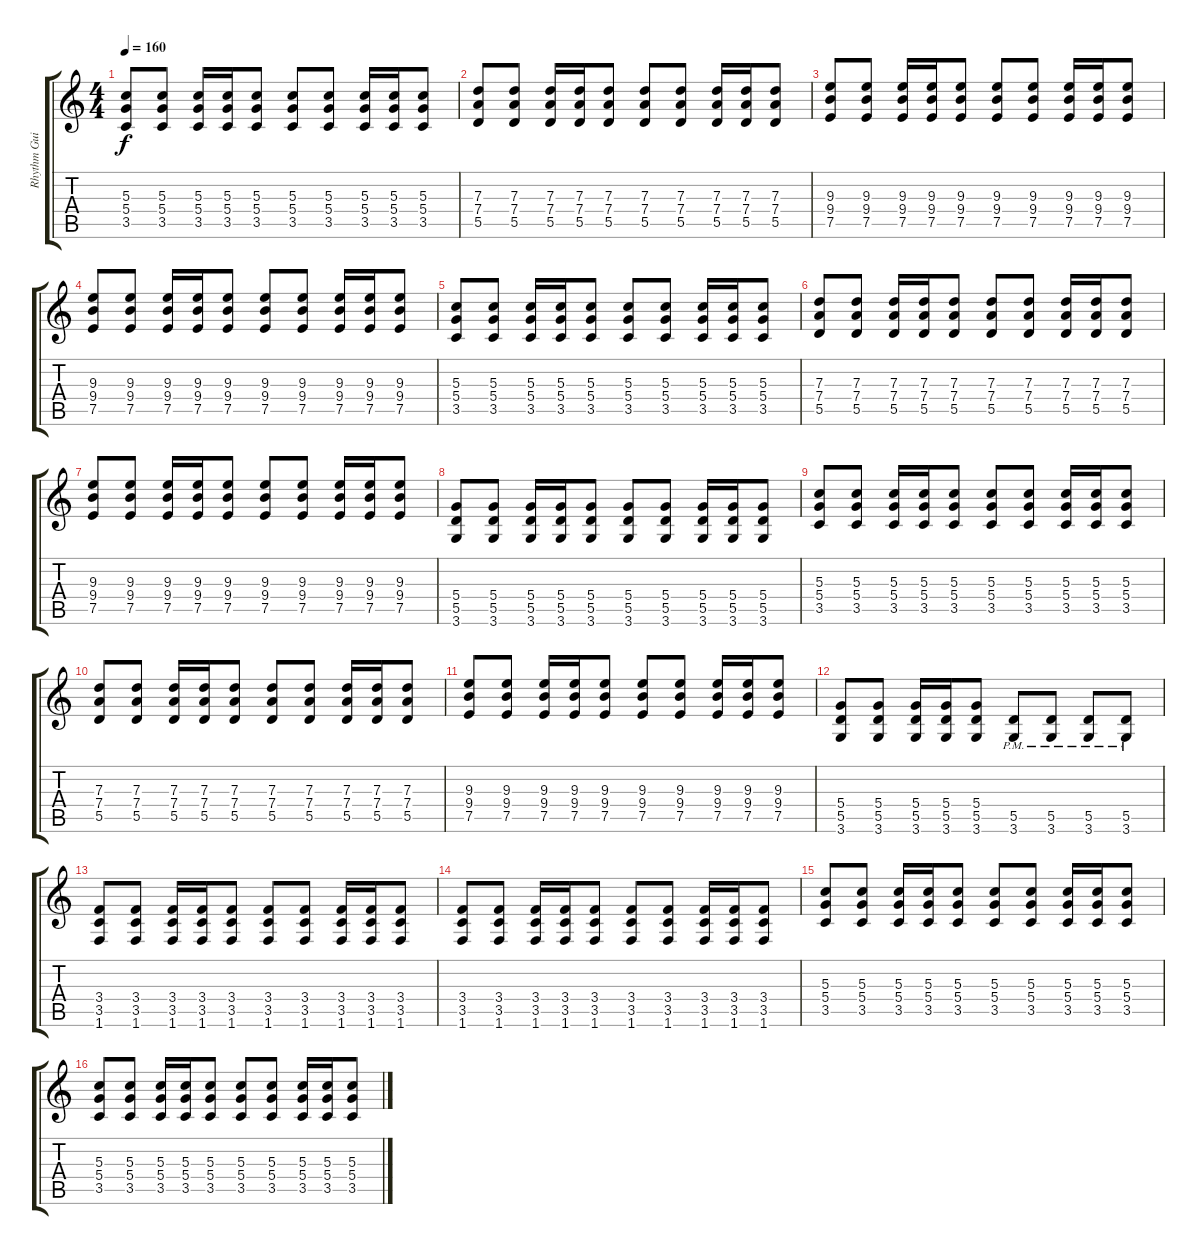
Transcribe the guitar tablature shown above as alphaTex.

\track ("Rhythm Guitar 1" "Rhythm Gui") {instrument distortionguitar}
\staff {score tabs}
\tuning (E4 B3 G3 D3 A2 E2) {hide}
\ts (4 4)
\tempo 160
\clef g2
\ks c
(5.3 5.4 3.5).8{dy f} (5.3 5.4 3.5).8 (5.3 5.4 3.5).16 (5.3 5.4 3.5).16 (5.3 5.4 3.5).8 (5.3 5.4 3.5).8 (5.3 5.4 3.5).8 (5.3 5.4 3.5).16 (5.3 5.4 3.5).16 (5.3 5.4 3.5).8 |
(7.3 7.4 5.5).8 (7.3 7.4 5.5).8 (7.3 7.4 5.5).16 (7.3 7.4 5.5).16 (7.3 7.4 5.5).8 (7.3 7.4 5.5).8 (7.3 7.4 5.5).8 (7.3 7.4 5.5).16 (7.3 7.4 5.5).16 (7.3 7.4 5.5).8 |
(9.3 9.4 7.5).8 (9.3 9.4 7.5).8 (9.3 9.4 7.5).16 (9.3 9.4 7.5).16 (9.3 9.4 7.5).8 (9.3 9.4 7.5).8 (9.3 9.4 7.5).8 (9.3 9.4 7.5).16 (9.3 9.4 7.5).16 (9.3 9.4 7.5).8 |
(9.3 9.4 7.5).8 (9.3 9.4 7.5).8 (9.3 9.4 7.5).16 (9.3 9.4 7.5).16 (9.3 9.4 7.5).8 (9.3 9.4 7.5).8 (9.3 9.4 7.5).8 (9.3 9.4 7.5).16 (9.3 9.4 7.5).16 (9.3 9.4 7.5).8 |
(5.3 5.4 3.5).8 (5.3 5.4 3.5).8 (5.3 5.4 3.5).16 (5.3 5.4 3.5).16 (5.3 5.4 3.5).8 (5.3 5.4 3.5).8 (5.3 5.4 3.5).8 (5.3 5.4 3.5).16 (5.3 5.4 3.5).16 (5.3 5.4 3.5).8 |
(7.3 7.4 5.5).8 (7.3 7.4 5.5).8 (7.3 7.4 5.5).16 (7.3 7.4 5.5).16 (7.3 7.4 5.5).8 (7.3 7.4 5.5).8 (7.3 7.4 5.5).8 (7.3 7.4 5.5).16 (7.3 7.4 5.5).16 (7.3 7.4 5.5).8 |
(9.3 9.4 7.5).8 (9.3 9.4 7.5).8 (9.3 9.4 7.5).16 (9.3 9.4 7.5).16 (9.3 9.4 7.5).8 (9.3 9.4 7.5).8 (9.3 9.4 7.5).8 (9.3 9.4 7.5).16 (9.3 9.4 7.5).16 (9.3 9.4 7.5).8 |
(5.4 5.5 3.6).8 (5.4 5.5 3.6).8 (5.4 5.5 3.6).16 (5.4 5.5 3.6).16 (5.4 5.5 3.6).8 (5.4 5.5 3.6).8 (5.4 5.5 3.6).8 (5.4 5.5 3.6).16 (5.4 5.5 3.6).16 (5.4 5.5 3.6).8 |
(5.3 5.4 3.5).8 (5.3 5.4 3.5).8 (5.3 5.4 3.5).16 (5.3 5.4 3.5).16 (5.3 5.4 3.5).8 (5.3 5.4 3.5).8 (5.3 5.4 3.5).8 (5.3 5.4 3.5).16 (5.3 5.4 3.5).16 (5.3 5.4 3.5).8 |
(7.3 7.4 5.5).8 (7.3 7.4 5.5).8 (7.3 7.4 5.5).16 (7.3 7.4 5.5).16 (7.3 7.4 5.5).8 (7.3 7.4 5.5).8 (7.3 7.4 5.5).8 (7.3 7.4 5.5).16 (7.3 7.4 5.5).16 (7.3 7.4 5.5).8 |
(9.3 9.4 7.5).8 (9.3 9.4 7.5).8 (9.3 9.4 7.5).16 (9.3 9.4 7.5).16 (9.3 9.4 7.5).8 (9.3 9.4 7.5).8 (9.3 9.4 7.5).8 (9.3 9.4 7.5).16 (9.3 9.4 7.5).16 (9.3 9.4 7.5).8 |
(5.4 5.5 3.6).8 (5.4 5.5 3.6).8 (5.4 5.5 3.6).16 (5.4 5.5 3.6).16 (5.4 5.5 3.6).8 (5.5{pm} 3.6{pm}).8 (5.5{pm} 3.6{pm}).8 (5.5{pm} 3.6{pm}).8 (5.5{pm} 3.6{pm}).8 |
(3.4 3.5 1.6).8 (3.4 3.5 1.6).8 (3.4 3.5 1.6).16 (3.4 3.5 1.6).16 (3.4 3.5 1.6).8 (3.4 3.5 1.6).8 (3.4 3.5 1.6).8 (3.4 3.5 1.6).16 (3.4 3.5 1.6).16 (3.4 3.5 1.6).8 |
(3.4 3.5 1.6).8 (3.4 3.5 1.6).8 (3.4 3.5 1.6).16 (3.4 3.5 1.6).16 (3.4 3.5 1.6).8 (3.4 3.5 1.6).8 (3.4 3.5 1.6).8 (3.4 3.5 1.6).16 (3.4 3.5 1.6).16 (3.4 3.5 1.6).8 |
(5.3 5.4 3.5).8 (5.3 5.4 3.5).8 (5.3 5.4 3.5).16 (5.3 5.4 3.5).16 (5.3 5.4 3.5).8 (5.3 5.4 3.5).8 (5.3 5.4 3.5).8 (5.3 5.4 3.5).16 (5.3 5.4 3.5).16 (5.3 5.4 3.5).8 |
(5.3 5.4 3.5).8 (5.3 5.4 3.5).8 (5.3 5.4 3.5).16 (5.3 5.4 3.5).16 (5.3 5.4 3.5).8 (5.3 5.4 3.5).8 (5.3 5.4 3.5).8 (5.3 5.4 3.5).16 (5.3 5.4 3.5).16 (5.3 5.4 3.5).8
